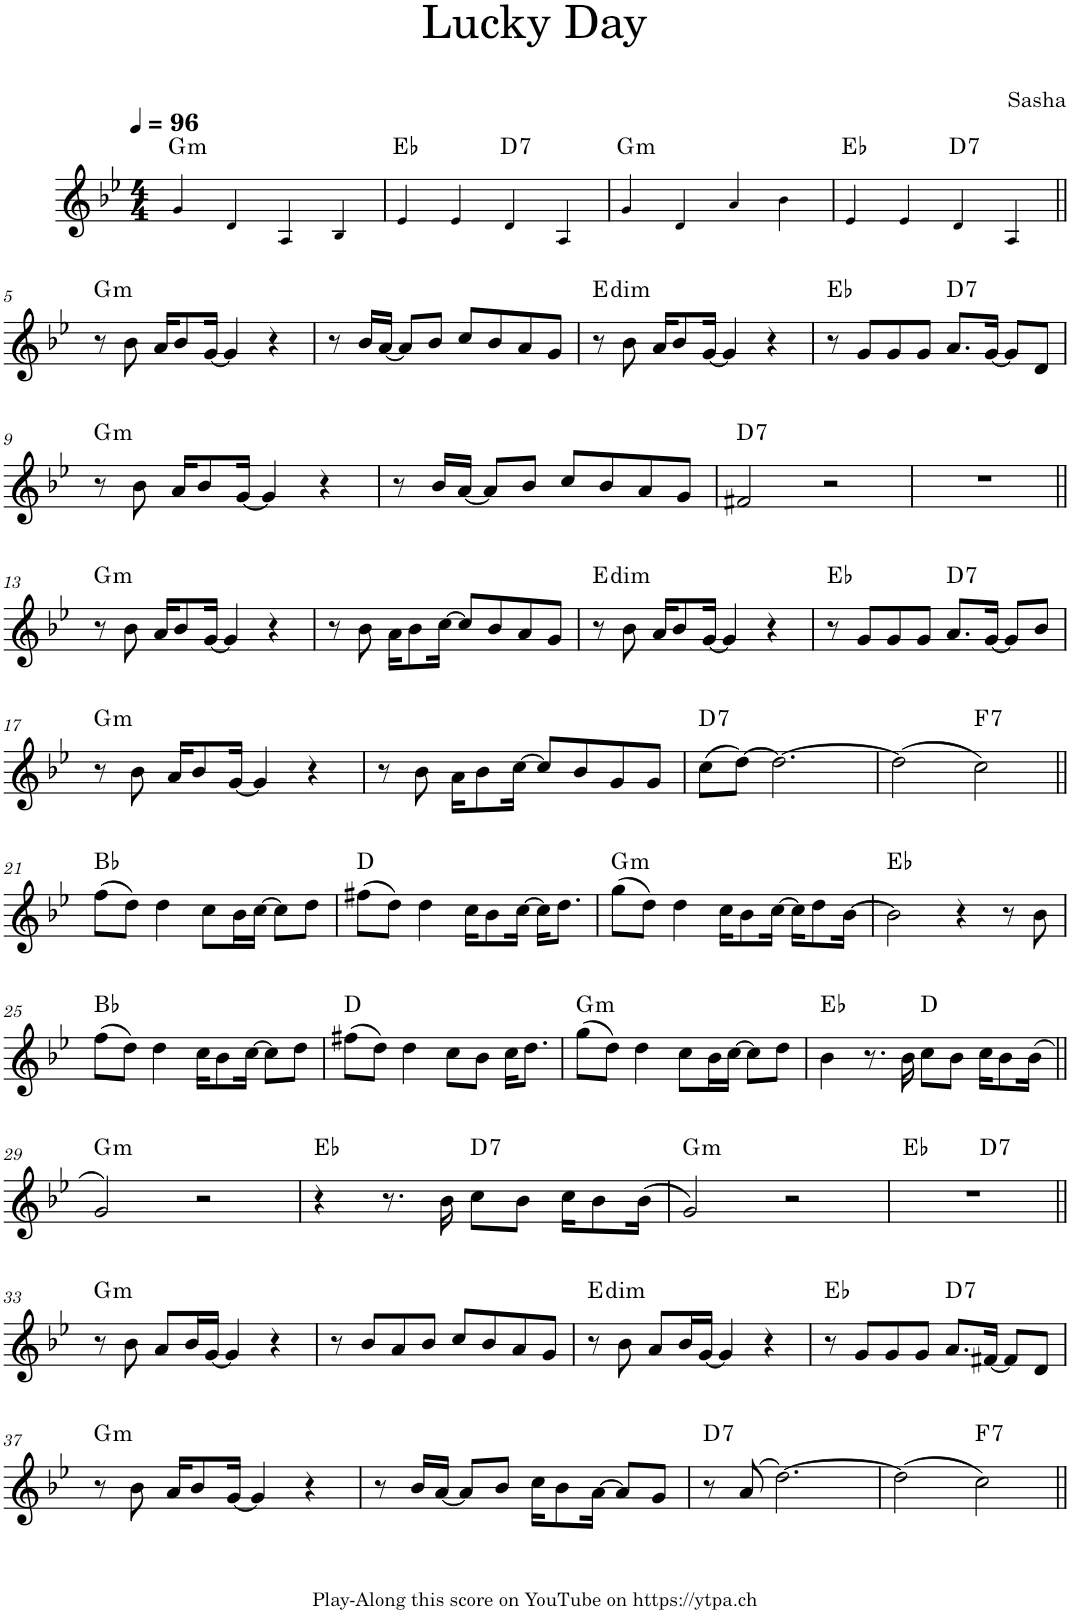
**kern	**harte
*part1	*part1
*staff1	*
*I"Piano	*
*I'Pno.	*
*clefG2	*
*k[b-e-]	*
*M4/4	*
*MM96	*
=1	=1
!	!LO:H:kt=m
4g!/	G:min
4d!/	.
4A!/	.
4B-!/	.
=2	=2
4e-!/	Eb:maj
4e-!/	.
!	!LO:H:kt=7
4d!/	D:7
4A!/	.
=3	=3
!	!LO:H:kt=m
4g!/	G:min
4d!/	.
4a!/	.
4b-!\	.
=4	=4
4e-!/	Eb:maj
4e-!/	.
!	!LO:H:kt=7
4d!/	D:7
4A!/	.
!!LO:LB:g=z
=5||	=5||
!	!LO:H:kt=m
8r	G:min
8b-\	.
16a/KL	.
8b-/	.
[16g/Jk	.
4g/]	.
4r	.
=6	=6
8r	.
16b-/LL	.
[16a/JJ	.
8a/L]	.
8b-/J	.
8cc/L	.
8b-/	.
8a/	.
8g/J	.
=7	=7
!	!LO:H:kt=dim
8r	E:dim
8b-\	.
16a/KL	.
8b-/	.
[16g/Jk	.
4g/]	.
4r	.
=8	=8
8r	Eb:maj
8g/L	.
8g/	.
8g/J	.
!	!LO:H:kt=7
8.a/L	D:7
[16g/Jk	.
8g/L]	.
8d/J	.
!!LO:LB:g=z
=9	=9
!	!LO:H:kt=m
8r	G:min
8b-\	.
16a/KL	.
8b-/	.
[16g/Jk	.
4g/]	.
4r	.
=10	=10
8r	.
16b-/LL	.
[16a/JJ	.
8a/L]	.
8b-/J	.
8cc/L	.
8b-/	.
8a/	.
8g/J	.
=11	=11
!	!LO:H:kt=7
2f#X/	D:7
2r	.
=12	=12
1r	.
!!LO:LB:g=z
=13||	=13||
!	!LO:H:kt=m
8r	G:min
8b-\	.
16a/KL	.
8b-/	.
[16g/Jk	.
4g/]	.
4r	.
=14	=14
8r	.
8b-\	.
16a\KL	.
8b-\	.
[16cc\Jk	.
8cc/L]	.
8b-/	.
8a/	.
8g/J	.
=15	=15
!	!LO:H:kt=dim
8r	E:dim
8b-\	.
16a/KL	.
8b-/	.
[16g/Jk	.
4g/]	.
4r	.
=16	=16
8r	Eb:maj
8g/L	.
8g/	.
8g/J	.
!	!LO:H:kt=7
8.a/L	D:7
[16g/Jk	.
8g/L]	.
8b-/J	.
!!LO:LB:g=z
=17	=17
!	!LO:H:kt=m
8r	G:min
8b-\	.
16a/KL	.
8b-/	.
[16g/Jk	.
4g/]	.
4r	.
=18	=18
8r	.
8b-\	.
16a\KL	.
8b-\	.
[16cc\Jk	.
8cc/L]	.
8b-/	.
8g/	.
8g/J	.
=19	=19
!	!LO:H:kt=7
(8cc\L	D:7
[8dd\J)	.
2.dd\_	.
=20	=20
(2dd\]	.
!	!LO:H:kt=7
2cc\)	F:7
!!LO:LB:g=z
=21||	=21||
(8ff\L	Bb:maj
8dd\J)	.
4dd\	.
8cc\L	.
16b-\L	.
[16cc\JJ	.
8cc\L]	.
8dd\J	.
=22	=22
(8ff#X\L	D:maj
8dd\J)	.
4dd\	.
16cc\KL	.
8b-\	.
[16cc\Jk	.
16cc\KL]	.
8.dd\J	.
=23	=23
!	!LO:H:kt=m
(8gg\L	G:min
8dd\J)	.
4dd\	.
16cc\KL	.
8b-\	.
[16cc\Jk	.
16cc\KL]	.
8dd\	.
[16b-\Jk	.
=24	=24
2b-\]	Eb:maj
4r	.
8r	.
8b-\	.
!!LO:LB:g=z
=25	=25
(8ff\L	Bb:maj
8dd\J)	.
4dd\	.
16cc\KL	.
8b-\	.
[16cc\Jk	.
8cc\L]	.
8dd\J	.
=26	=26
(8ff#X\L	D:maj
8dd\J)	.
4dd\	.
8cc\L	.
8b-\J	.
16cc\KL	.
8.dd\J	.
=27	=27
!	!LO:H:kt=m
(8gg\L	G:min
8dd\J)	.
4dd\	.
8cc\L	.
16b-\L	.
[16cc\JJ	.
8cc\L]	.
8dd\J	.
=28	=28
4b-\	Eb:maj
8.r	.
16b-\	.
8cc\L	D:maj
8b-\J	.
16cc\KL	.
8b-\	.
(16b-\Jk	.
!!LO:LB:g=z
=29||	=29||
!	!LO:H:kt=m
2g/)	G:min
2r	.
=30	=30
4r	Eb:maj
8.r	.
16b-\	.
!	!LO:H:kt=7
8cc\L	D:7
8b-\J	.
16cc\KL	.
8b-\	.
(16b-\Jk	.
=31	=31
!	!LO:H:kt=m
2g/)	G:min
2r	.
=32	=32
*^	*
1r	2ryy	Eb:maj
!	!	!LO:H:kt=7
.	2ryy	D:7
!!LO:LB:g=z	!!
=33||	=33||	=33||
!	!	!LO:H:kt=m
*v	*v	*
8r	G:min
8b-\	.
8a/L	.
16b-/L	.
[16g/JJ	.
4g/]	.
4r	.
=34	=34
8r	.
8b-/L	.
8a/	.
8b-/J	.
8cc/L	.
8b-/	.
8a/	.
8g/J	.
=35	=35
!	!LO:H:kt=dim
8r	E:dim
8b-\	.
8a/L	.
16b-/L	.
[16g/JJ	.
4g/]	.
4r	.
=36	=36
8r	Eb:maj
8g/L	.
8g/	.
8g/J	.
!	!LO:H:kt=7
8.a/L	D:7
[16f#X/Jk	.
8f#/L]	.
8d/J	.
!!LO:LB:g=z
=37	=37
!	!LO:H:kt=m
8r	G:min
8b-\	.
16a/KL	.
8b-/	.
[16g/Jk	.
4g/]	.
4r	.
=38	=38
8r	.
16b-/LL	.
[16a/JJ	.
8a/L]	.
8b-/J	.
16cc\KL	.
8b-\	.
[16a\Jk	.
8a/L]	.
8g/J	.
=39	=39
!	!LO:H:kt=7
8r	D:7
(8a/	.
[2.dd\)	.
=40	=40
(2dd\]	.
!	!LO:H:kt=7
2cc\)	F:7
=||	=||
*-	*-
